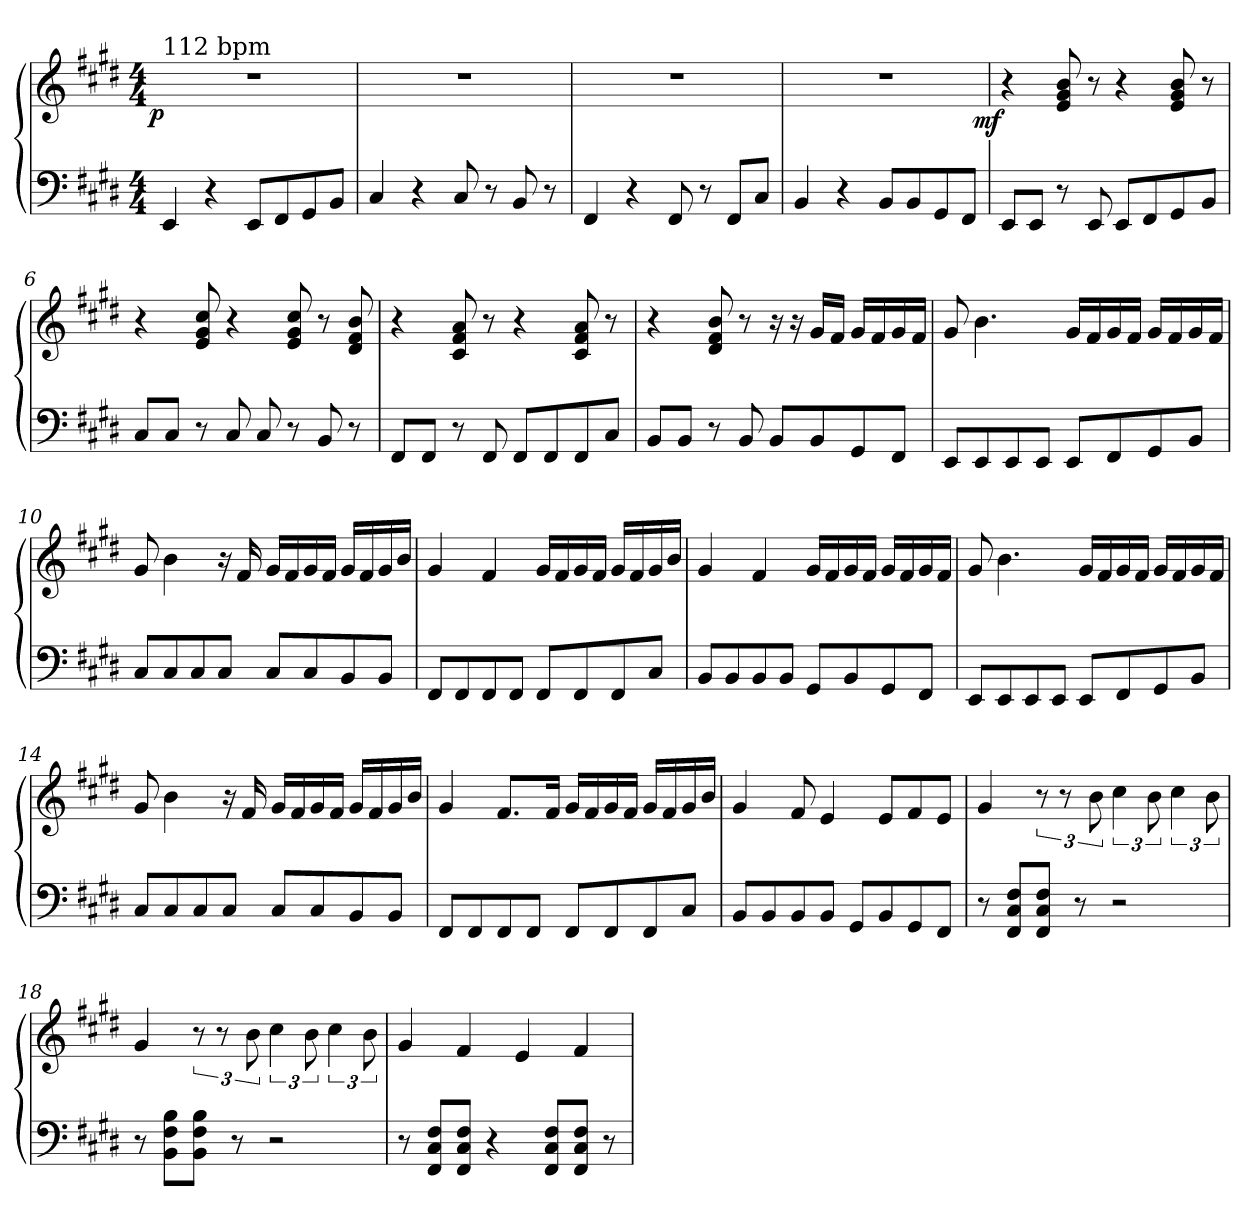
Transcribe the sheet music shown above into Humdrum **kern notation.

**kern	**kern	**dynam
*part1	*part1	*part1
*staff2	*staff1	*staff1/2
*clefF4	*clefG2	*
*k[f#c#g#d#]	*k[f#c#g#d#]	*
*M4/4	*M4/4	*
=1	=1	=1
!	!LO:TX:t=112 bpm	!
!	!	!LO:DY:b:rj
4EE/	1r	p
4r	.	.
8EE/L	.	.
8FF#/	.	.
8GG#/	.	.
8BB/J	.	.
=2	=2	=2
4C#/	1r	.
4r	.	.
8C#/	.	.
8r	.	.
8BB/	.	.
8r	.	.
=3	=3	=3
4FF#/	1r	.
4r	.	.
8FF#/	.	.
8r	.	.
8FF#/L	.	.
8C#/J	.	.
=4	=4	=4
4BB/	1r	.
4r	.	.
8BB/L	.	.
8BB/	.	.
8GG#/	.	.
8FF#/J	.	.
=5	=5	=5
!	!	!LO:DY:b:rj
8EE/L	4r	mf
8EE/J	.	.
8r	8e/ 8g#/ 8b/	.
8EE/	8r	.
8EE/L	4r	.
8FF#/	.	.
8GG#/	8e/ 8g#/ 8b/	.
8BB/J	8r	.
!!LO:LB:g=z
=6	=6	=6
8C#/L	4r	.
8C#/J	.	.
8r	8e/ 8g#/ 8cc#/	.
8C#/	4r	.
8C#/	.	.
8r	8e/ 8g#/ 8cc#/	.
8BB/	8r	.
8r	8d#/ 8f#/ 8b/	.
=7	=7	=7
8FF#/L	4r	.
8FF#/J	.	.
8r	8c#/ 8f#/ 8a/	.
8FF#/	8r	.
8FF#/L	4r	.
8FF#/	.	.
8FF#/	8c#/ 8f#/ 8a/	.
8C#/J	8r	.
=8	=8	=8
8BB/L	4r	.
8BB/J	.	.
8r	8d#/ 8f#/ 8b/	.
8BB/	8r	.
8BB/L	16r	.
.	16r	.
8BB/	16g#/LL	.
.	16f#/JJ	.
8GG#/	16g#/LL	.
.	16f#/	.
8FF#/J	16g#/	.
.	16f#/JJ	.
!!LO:LB:g=z
=9	=9	=9
8EE/L	8g#/	.
8EE/	4.b\	.
8EE/	.	.
8EE/J	.	.
8EE/L	16g#/LL	.
.	16f#/	.
8FF#/	16g#/	.
.	16f#/JJ	.
8GG#/	16g#/LL	.
.	16f#/	.
8BB/J	16g#/	.
.	16f#/JJ	.
=10	=10	=10
8C#/L	8g#/	.
8C#/	4b\	.
8C#/	.	.
8C#/J	16r	.
.	16f#/	.
8C#/L	16g#/LL	.
.	16f#/	.
8C#/	16g#/	.
.	16f#/JJ	.
8BB/	16g#/LL	.
.	16f#/	.
8BB/J	16g#/	.
.	16b/JJ	.
=11	=11	=11
8FF#/L	4g#/	.
8FF#/	.	.
8FF#/	4f#/	.
8FF#/J	.	.
8FF#/L	16g#/LL	.
.	16f#/	.
8FF#/	16g#/	.
.	16f#/JJ	.
8FF#/	16g#/LL	.
.	16f#/	.
8C#/J	16g#/	.
.	16b/JJ	.
!!LO:LB:g=z
=12	=12	=12
8BB/L	4g#/	.
8BB/	.	.
8BB/	4f#/	.
8BB/J	.	.
8GG#/L	16g#/LL	.
.	16f#/	.
8BB/	16g#/	.
.	16f#/JJ	.
8GG#/	16g#/LL	.
.	16f#/	.
8FF#/J	16g#/	.
.	16f#/JJ	.
=13	=13	=13
8EE/L	8g#/	.
8EE/	4.b\	.
8EE/	.	.
8EE/J	.	.
8EE/L	16g#/LL	.
.	16f#/	.
8FF#/	16g#/	.
.	16f#/JJ	.
8GG#/	16g#/LL	.
.	16f#/	.
8BB/J	16g#/	.
.	16f#/JJ	.
=14	=14	=14
8C#/L	8g#/	.
8C#/	4b\	.
8C#/	.	.
8C#/J	16r	.
.	16f#/	.
8C#/L	16g#/LL	.
.	16f#/	.
8C#/	16g#/	.
.	16f#/JJ	.
8BB/	16g#/LL	.
.	16f#/	.
8BB/J	16g#/	.
.	16b/JJ	.
!!LO:LB:g=z
=15	=15	=15
8FF#/L	4g#/	.
8FF#/	.	.
8FF#/	8.f#/L	.
8FF#/J	.	.
.	16f#/Jk	.
8FF#/L	16g#/LL	.
.	16f#/	.
8FF#/	16g#/	.
.	16f#/JJ	.
8FF#/	16g#/LL	.
.	16f#/	.
8C#/J	16g#/	.
.	16b/JJ	.
=16	=16	=16
8BB/L	4g#/	.
8BB/	.	.
8BB/	8f#/	.
8BB/J	4e/	.
8GG#/L	.	.
8BB/	8e/L	.
8GG#/	8f#/	.
8FF#/J	8e/J	.
=17	=17	=17
8r	4g#/	.
8FF#/ 8C#/ 8F#/L	.	.
8FF#/ 8C#/ 8F#/J	12r	.
.	12r	.
8r	.	.
.	12b\	.
2r	6cc#\	.
.	12b\	.
.	6cc#\	.
.	12b\	.
=18	=18	=18
8r	4g#/	.
8BB\ 8F#\ 8B\L	.	.
8BB\ 8F#\ 8B\J	12r	.
.	12r	.
8r	.	.
.	12b\	.
2r	6cc#\	.
.	12b\	.
.	6cc#\	.
.	12b\	.
!!LO:PB:g=z
=19	=19	=19
8r	4g#/	.
8FF#/ 8C#/ 8F#/L	.	.
8FF#/ 8C#/ 8F#/J	4f#/	.
4r	.	.
.	4e/	.
8FF#/ 8C#/ 8F#/L	.	.
8FF#/ 8C#/ 8F#/J	4f#/	.
8r	.	.
=	=	=
*-	*-	*-
